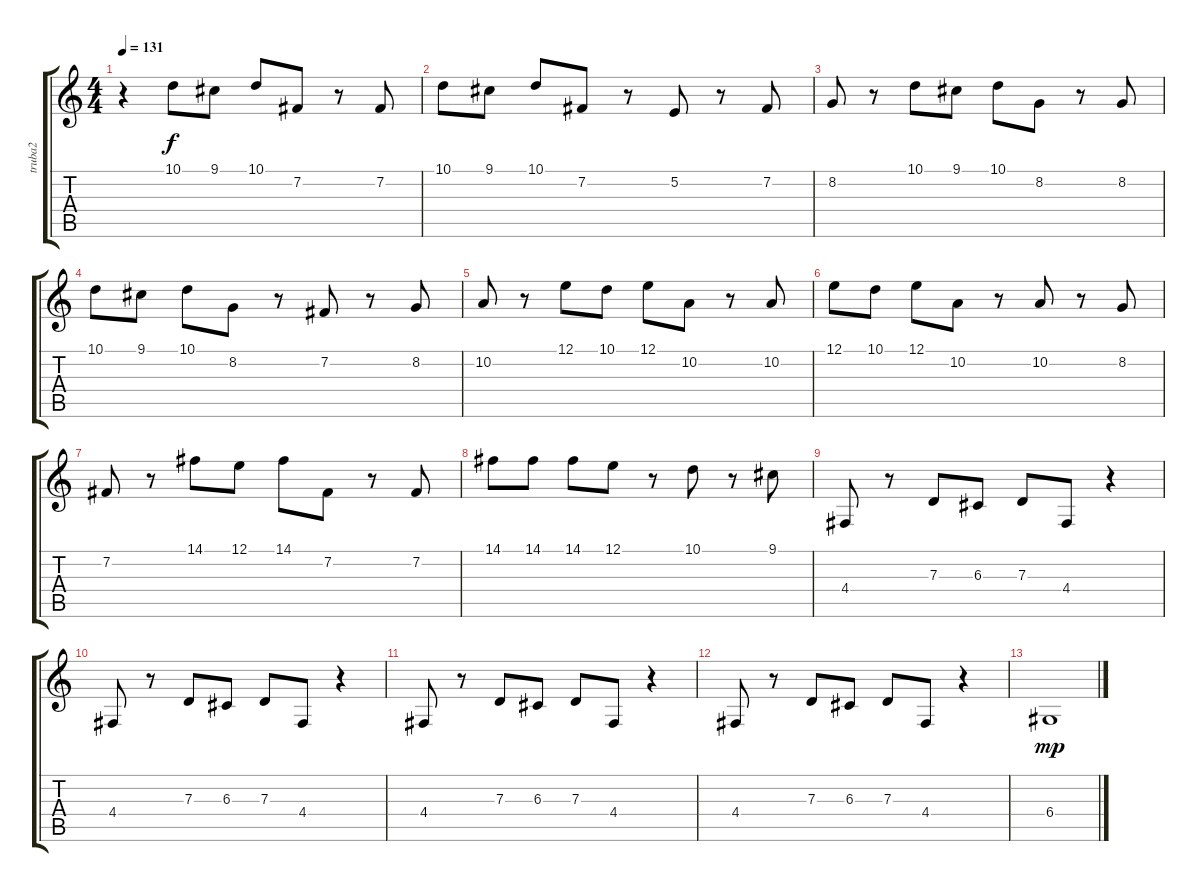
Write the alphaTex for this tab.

\track ("truba2" "truba2") {instrument trombone}
\staff {score tabs}
\tuning (E4 B3 G3 D3 A2 E2) {hide}
\ts (4 4)
\tempo 131
\clef g2
\ks c
r.4{dy f} 10.1.8 9.1.8 10.1.8 7.2.8 r.8 7.2.8 |
10.1.8 9.1.8 10.1.8 7.2.8 r.8 5.2.8 r.8 7.2.8 |
8.2.8 r.8 10.1.8 9.1.8 10.1.8 8.2.8 r.8 8.2.8 |
10.1.8 9.1.8 10.1.8 8.2.8 r.8 7.2.8 r.8 8.2.8 |
10.2.8 r.8 12.1.8 10.1.8 12.1.8 10.2.8 r.8 10.2.8 |
12.1.8 10.1.8 12.1.8 10.2.8 r.8 10.2.8 r.8 8.2.8 |
7.2.8 r.8 14.1.8 12.1.8 14.1.8 7.2.8 r.8 7.2.8 |
14.1.8 14.1.8 14.1.8 12.1.8 r.8 10.1.8 r.8 9.1.8 |
4.4.8 r.8 7.3.8 6.3.8 7.3.8 4.4.8 r.4 |
4.4.8 r.8 7.3.8 6.3.8 7.3.8 4.4.8 r.4 |
4.4.8 r.8 7.3.8 6.3.8 7.3.8 4.4.8 r.4 |
4.4.8 r.8 7.3.8 6.3.8 7.3.8 4.4.8 r.4 |
6.4.1{dy mp instrument altosax}
